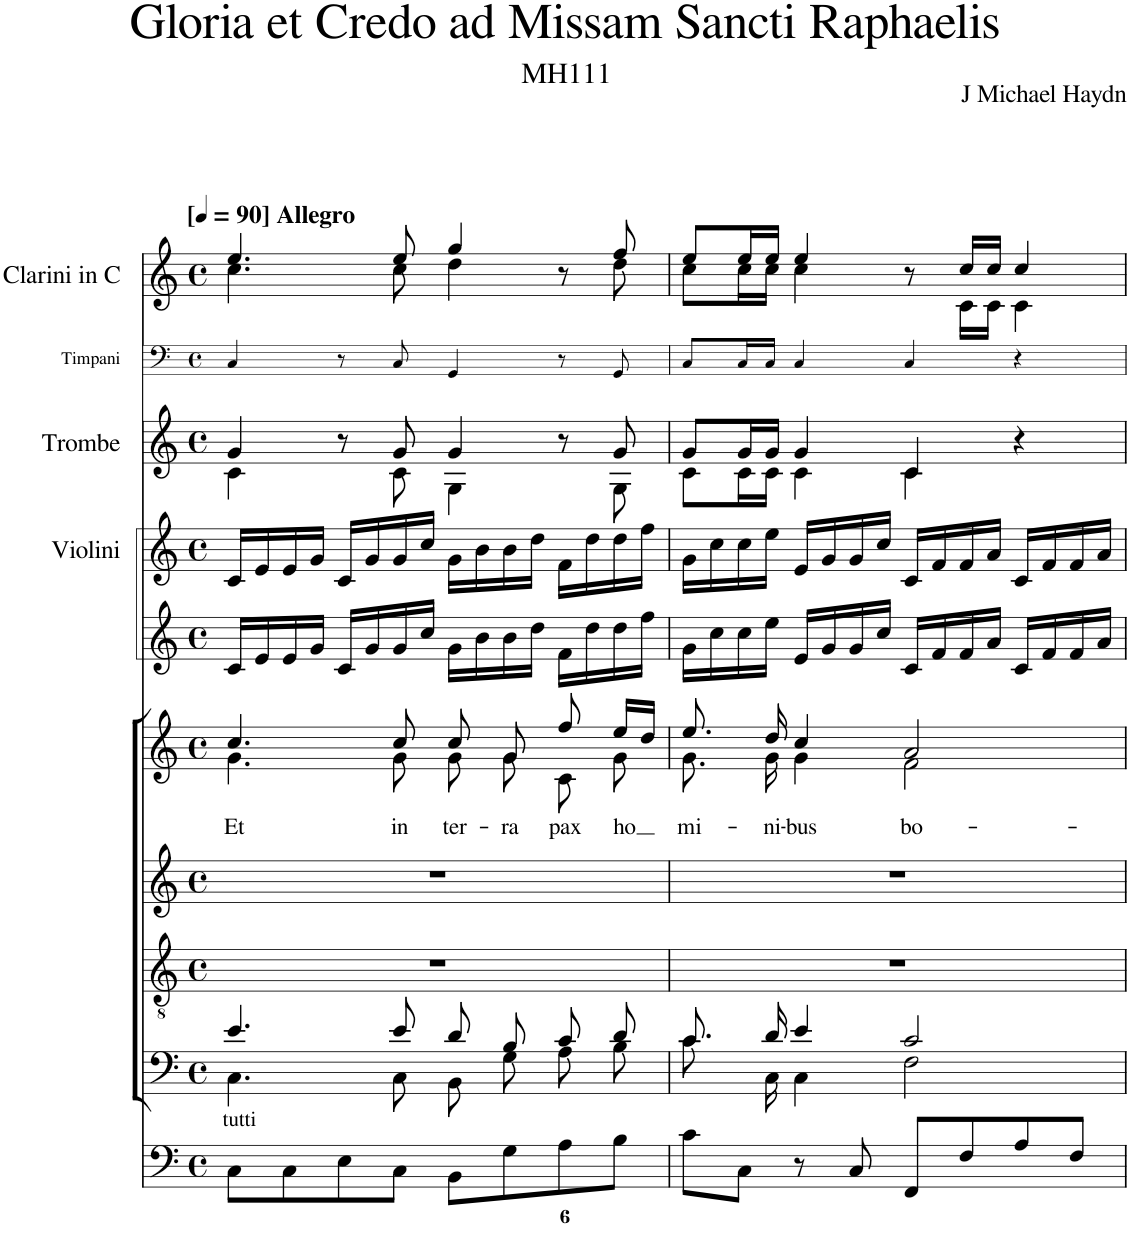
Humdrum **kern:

**kern	**kern	**kern	**kern	**kern	**text	**kern	**kern	**kern	**kern	**kern
*part10	*part9	*part8	*part7	*part6	*part6	*part5	*part4	*part3	*part2	*part1
*staff10	*staff9	*staff8	*staff7	*staff6	*staff6	*staff5	*staff4	*staff3	*staff2	*staff1
*I"Organ	*I"Voice	*I"Tenor	*I"Alto	*I"Voice	*	*I"Violin	*I"Violini	*I"Trombe	*I"Timpani	*I"Clarini in C
*	*	*	*	*	*	*I'Vln	*I'Vln	*I'T	*I'Timp	*I'C
*	*	*	*	*	*	*	*	*	*stria5	*
*clefF4	*clefF4	*clefGv2	*clefG2	*clefG2	*	*clefG2	*clefG2	*clefG2	*clefF4	*clefG2
*k[]	*k[]	*k[]	*k[]	*k[]	*	*k[]	*k[]	*k[]	*k[]	*k[]
*M4/4	*M4/4	*M4/4	*M4/4	*M4/4	*	*M4/4	*M4/4	*M4/4	*M4/4	*M4/4
*met(c)	*met(c)	*met(c)	*met(c)	*met(c)	*	*met(c)	*met(c)	*met(c)	*met(c)	*met(c)
*MM90	*MM90	*MM90	*MM90	*MM90	*	*MM90	*MM90	*MM90	*MM90	*MM90
=1	=1	=1	=1	=1	=1	=1	=1	=1	=1	=1
*	*^	*	*	*	*	*	*	*	*	*
!	!	!	!	!	!	!	!	!	!	!	!LO:TX:a:B:t=[
!	!	!	!	!	!	!	!	!	!	!	!LO:TX:a:B:t=] Allegro
!LO:TX:a:t=tutti	!	!	!	!	!	!	!	!	!	!	!
!	!	!	!	!	!	!LO:LY:b	!	!	!	!	!
*	*	*	*	*	*^	*	*	*	*^	*	*^
8C\L	4.e/	4.C\	1r	1r	4.cc/	4.g\	Et	16c/LL	16c/LL	4g/	4c\	4C/	4.ee/	4.cc\
.	.	.	.	.	.	.	.	16e/	16e/	.	.	.	.	.
8C\	.	.	.	.	.	.	.	16e/	16e/	.	.	.	.	.
.	.	.	.	.	.	.	.	16g/JJ	16g/JJ	.	.	.	.	.
8E\	.	.	.	.	.	.	.	16c/LL	16c/LL	8r	8ryy	8r	.	.
.	.	.	.	.	.	.	.	16g/	16g/	.	.	.	.	.
!	!	!	!	!	!	!	!LO:LY:b	!	!	!	!	!	!	!
8C\J	8e/	8C\	.	.	8cc/	8g\	in	16g/	16g/	8g/	8c\	8C/	8ee/	8cc\
.	.	.	.	.	.	.	.	16cc/JJ	16cc/JJ	.	.	.	.	.
!	!	!	!	!	!	!	!LO:LY:b	!	!	!	!	!	!	!
8BB\L	8d/L	8BB\L	.	.	8cc/	8g\	ter-	16g\LL	16g\LL	4g/	4G\	4GG/	4gg/	4dd\
.	.	.	.	.	.	.	.	16b\	16b\	.	.	.	.	.
!	!	!	!	!	!	!	!LO:LY:b	!	!	!	!	!	!	!
8G\	8B/J	8G\J	.	.	8g/	8g\	-ra	16b\	16b\	.	.	.	.	.
.	.	.	.	.	.	.	.	16dd\JJ	16dd\JJ	.	.	.	.	.
!	!	!	!	!	!	!	!LO:LY:b	!	!	!	!	!	!	!
8A\	8c/L	8A\L	.	.	8ff/	8c\	pax	16f\LL	16f\LL	8r	8ryy	8r	8r	8ryy
.	.	.	.	.	.	.	.	16dd\	16dd\	.	.	.	.	.
!	!	!	!	!	!	!	!LO:LY:b	!	!	!	!	!	!	!
8B\J	8d/J	8B\J	.	.	16ee/LL	8g\	ho	16dd\	16dd\	8g/	8G\	8GG/	8ff/	8dd\
.	.	.	.	.	16dd/JJ	.	.	16ff\JJ	16ff\JJ	.	.	.	.	.
=2	=2	=2	=2	=2	=2	=2	=2	=2	=2	=2	=2	=2	=2	=2
!	!	!	!	!	!	!	!LO:LY:b	!	!	!	!	!	!	!
8c\L	8.c/L	8.c\L	1r	1r	8.ee/	8.g\	mi-	16g\LL	16g\LL	8g/L	8c\L	8C/L	8ee/L	8cc\L
.	.	.	.	.	.	.	.	16cc\	16cc\	.	.	.	.	.
8C\J	.	.	.	.	.	.	.	16cc\	16cc\	16g/L	16c\L	16C/L	16ee/L	16cc\L
!	!	!	!	!	!	!	!LO:LY:b	!	!	!	!	!	!	!
.	16d/Jk	16C\Jk	.	.	16dd/	16g\	-ni-	16ee\JJ	16ee\JJ	16g/JJ	16c\JJ	16C/JJ	16ee/JJ	16cc\JJ
!	!	!	!	!	!	!	!LO:LY:b	!	!	!	!	!	!	!
8r	4e/	4C\	.	.	4cc/	4g\	-bus	16e/LL	16e/LL	4g/	4c\	4C/	4ee/	4cc\
.	.	.	.	.	.	.	.	16g/	16g/	.	.	.	.	.
8C/	.	.	.	.	.	.	.	16g/	16g/	.	.	.	.	.
.	.	.	.	.	.	.	.	16cc/JJ	16cc/JJ	.	.	.	.	.
!	!	!	!	!	!	!	!LO:LY:b	!	!	!	!	!	!	!
8FF/L	2c/	2F\	.	.	2a/	2f\	bo-	16c/LL	16c/LL	4c/	4c\	4C/	8r	8ryy
.	.	.	.	.	.	.	.	16f/	16f/	.	.	.	.	.
8F/	.	.	.	.	.	.	.	16f/	16f/	.	.	.	16cc/LL	16c\LL
.	.	.	.	.	.	.	.	16a/JJ	16a/JJ	.	.	.	16cc/JJ	16c\JJ
8A/	.	.	.	.	.	.	.	16c/LL	16c/LL	4r	4ryy	4r	4cc/	4c\
.	.	.	.	.	.	.	.	16f/	16f/	.	.	.	.	.
8F/J	.	.	.	.	.	.	.	16f/	16f/	.	.	.	.	.
.	.	.	.	.	.	.	.	16a/JJ	16a/JJ	.	.	.	.	.
*	*v	*v	*	*	*v	*v	*	*	*	*v	*v	*	*v	*v
=	=	=	=	=	=	=	=	=	=	=
*-	*-	*-	*-	*-	*-	*-	*-	*-	*-	*-
